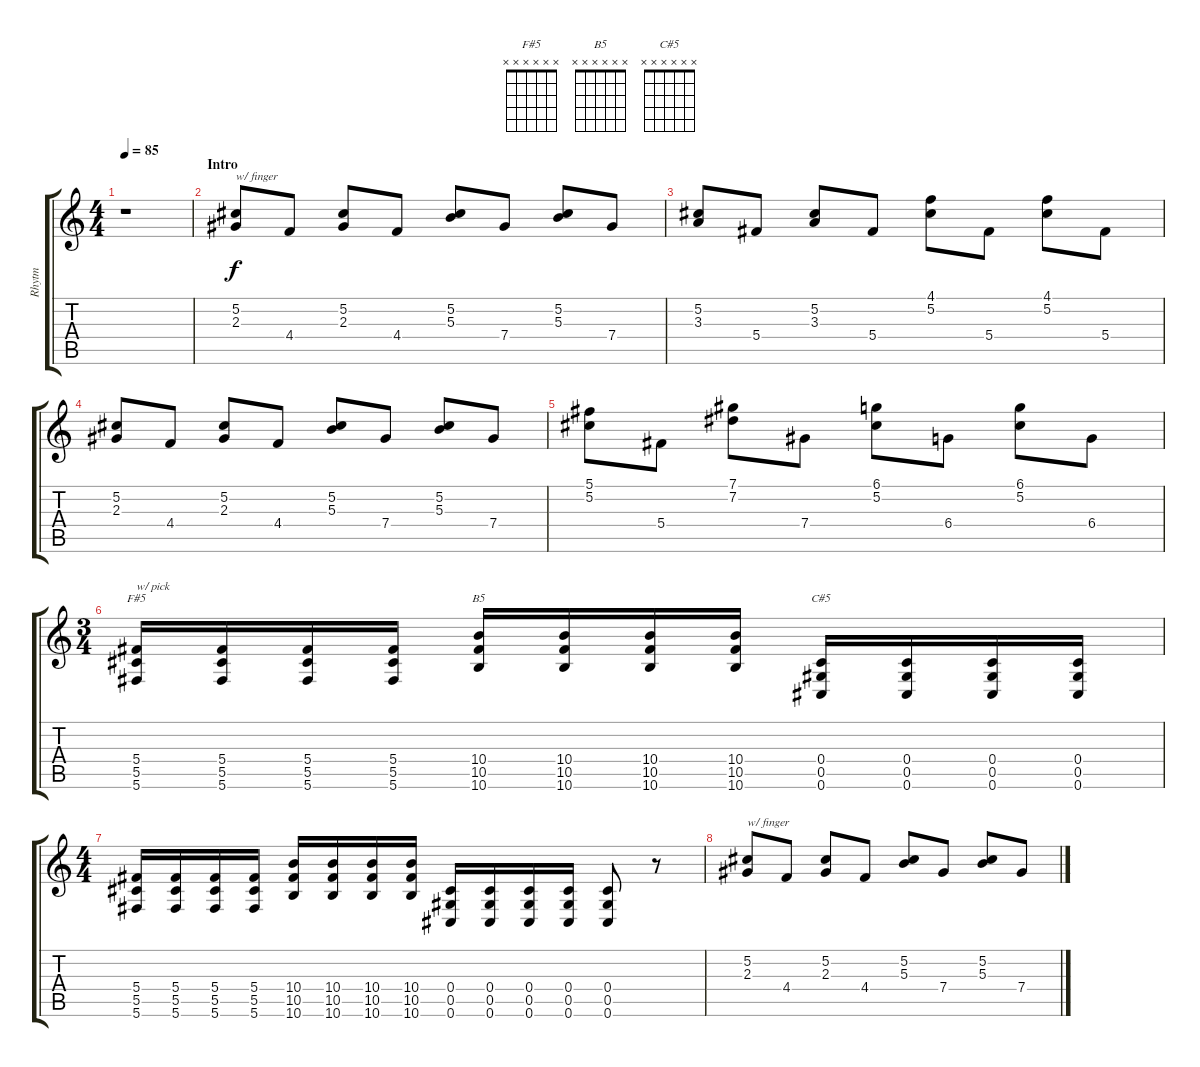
\track ("Rhytm" "Rhytm") {instrument distortionguitar}
\staff {score tabs}
\tuning (Db4 Ab3 Gb3 Db3 Ab2 Db2) {hide}
\chord ("F#5" x x x x x x)
\chord ("B5" x x x x x x)
\chord ("C#5" x x x x x x)
\ts (4 4)
\tempo 85
\clef g2
\ks c
r.1{dy f instrument distortionguitar} |
\section ("" "Intro")
(5.2 2.3).8{txt "w/ finger"} 4.4.8 (5.2 2.3).8 4.4.8 (5.2 5.3).8 7.4.8 (5.2 5.3).8 7.4.8 |
(5.2 3.3).8 5.4.8 (5.2 3.3).8 5.4.8 (4.1 5.2).8 5.4.8 (4.1 5.2).8 5.4.8 |
(5.2 2.3).8 4.4.8 (5.2 2.3).8 4.4.8 (5.2 5.3).8 7.4.8 (5.2 5.3).8 7.4.8 |
(5.1 5.2).8 5.4.8 (7.1 7.2).8 7.4.8 (6.1 5.2).8 6.4.8 (6.1 5.2).8 6.4.8 |
\ts (3 4)
(5.4 5.5 5.6).16{ch "F#5" txt "w/ pick"} (5.4 5.5 5.6).16 (5.4 5.5 5.6).16 (5.4 5.5 5.6).16 (10.4 10.5 10.6).16{ch "B5"} (10.4 10.5 10.6).16 (10.4 10.5 10.6).16 (10.4 10.5 10.6).16 (0.4 0.5 0.6).16{ch "C#5"} (0.4 0.5 0.6).16 (0.4 0.5 0.6).16 (0.4 0.5 0.6).16 |
\ts (4 4)
(5.4 5.5 5.6).16 (5.4 5.5 5.6).16 (5.4 5.5 5.6).16 (5.4 5.5 5.6).16 (10.4 10.5 10.6).16 (10.4 10.5 10.6).16 (10.4 10.5 10.6).16 (10.4 10.5 10.6).16 (0.4 0.5 0.6).16 (0.4 0.5 0.6).16 (0.4 0.5 0.6).16 (0.4 0.5 0.6).16 (0.4 0.5 0.6).8 r.8 |
(5.2 2.3).8{txt "w/ finger"} 4.4.8 (5.2 2.3).8 4.4.8 (5.2 5.3).8 7.4.8 (5.2 5.3).8 7.4.8
